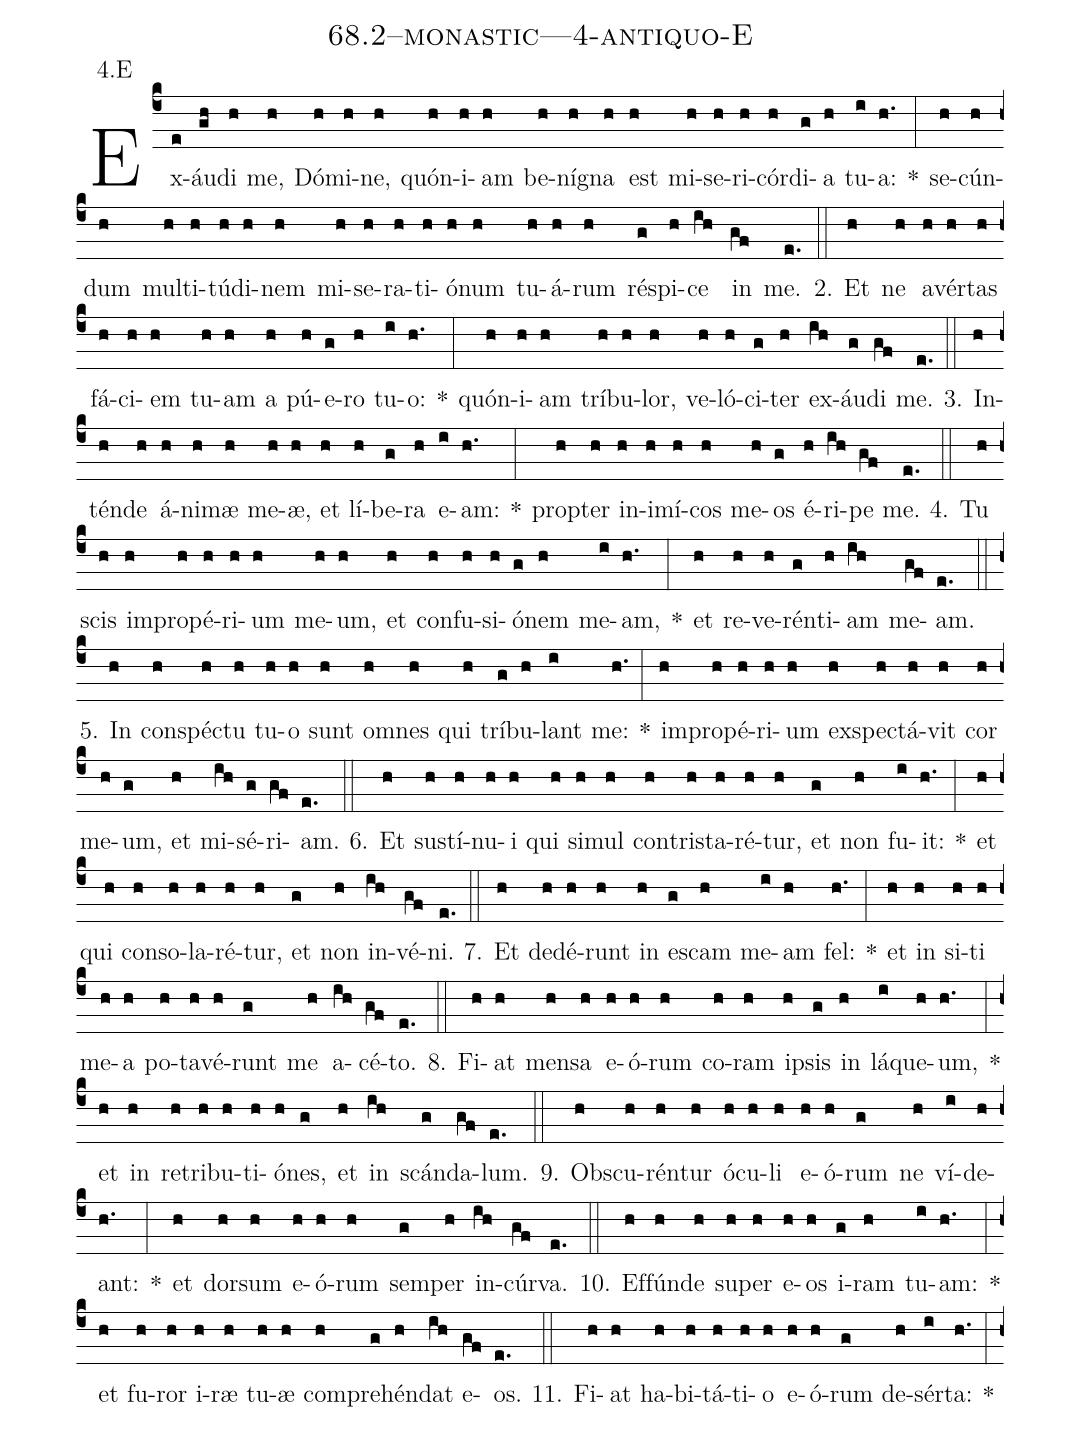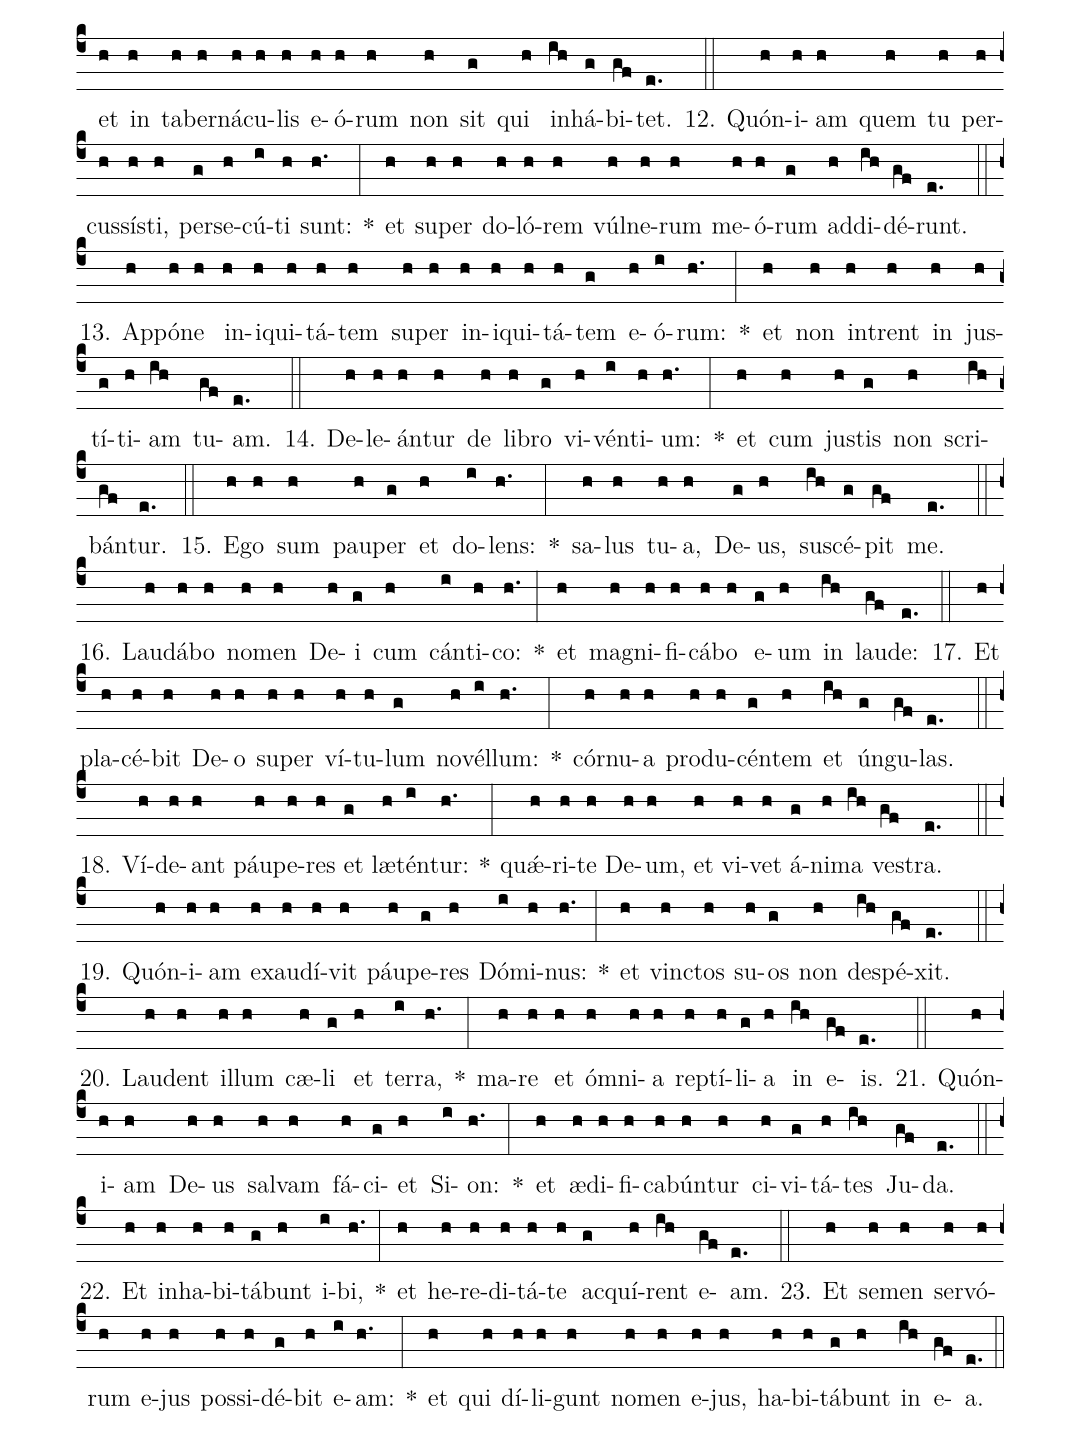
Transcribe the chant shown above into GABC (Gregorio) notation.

name: 68.2--monastic---4-antiquo-E;
annotation: 4.E;
%%
(c4)Ex(e)áu(gh)di(h) me,(h) Dó(h)mi(h)ne,(h) quón(h)i(h)am(h) be(h)ní(h)gna(h) est(h) mi(h)se(h)ri(h)cór(h)di(g)a(h) tu(i)a:(h.) *(:) se(h)cún(h)dum(h) mul(h)ti(h)tú(h)di(h)nem(h) mi(h)se(h)ra(h)ti(h)ó(h)num(h) tu(h)á(h)rum(h) ré(g)spi(h)ce(ih) in(gf) me.(e.) (::)
2. Et(h) ne(h) a(h)vér(h)tas(h) fá(h)ci(h)em(h) tu(h)am(h) a(h) pú(h)e(g)ro(h) tu(i)o:(h.) *(:) quón(h)i(h)am(h) trí(h)bu(h)lor,(h) ve(h)ló(h)ci(g)ter(h) ex(ih)áu(g)di(gf) me.(e.) (::)
3. In(h)tén(h)de(h) á(h)ni(h)mæ(h) me(h)æ,(h) et(h) lí(h)be(g)ra(h) e(i)am:(h.) *(:) prop(h)ter(h) in(h)i(h)mí(h)cos(h) me(h)os(g) é(h)ri(ih)pe(gf) me.(e.) (::)
4. Tu(h) scis(h) im(h)pro(h)pé(h)ri(h)um(h) me(h)um,(h) et(h) con(h)fu(h)si(h)ó(g)nem(h) me(i)am,(h.) *(:) et(h) re(h)ve(h)rén(g)ti(h)am(ih) me(gf)am.(e.) (::)
5. In(h) con(h)spéc(h)tu(h) tu(h)o(h) sunt(h) om(h)nes(h) qui(h) trí(g)bu(h)lant(i) me:(h.) *(:) im(h)pro(h)pé(h)ri(h)um(h) ex(h)spec(h)tá(h)vit(h) cor(h) me(h)um,(g) et(h) mi(ih)sé(g)ri(gf)am.(e.) (::)
6. Et(h) sus(h)tí(h)nu(h)i(h) qui(h) si(h)mul(h) con(h)tris(h)ta(h)ré(h)tur,(h) et(g) non(h) fu(i)it:(h.) *(:) et(h) qui(h) con(h)so(h)la(h)ré(h)tur,(h) et(g) non(h) in(ih)vé(gf)ni.(e.) (::)
7. Et(h) de(h)dé(h)runt(h) in(h) es(g)cam(h) me(i)am(h) fel:(h.) *(:) et(h) in(h) si(h)ti(h) me(h)a(h) po(h)ta(h)vé(h)runt(g) me(h) a(ih)cé(gf)to.(e.) (::)
8. Fi(h)at(h) men(h)sa(h) e(h)ó(h)rum(h) co(h)ram(h) ip(h)sis(g) in(h) lá(i)que(h)um,(h.) *(:) et(h) in(h) re(h)tri(h)bu(h)ti(h)ó(h)nes,(g) et(h) in(ih) scán(g)da(gf)lum.(e.) (::)
9. Obs(h)cu(h)rén(h)tur(h) ó(h)cu(h)li(h) e(h)ó(h)rum(g) ne(h) ví(i)de(h)ant:(h.) *(:) et(h) dor(h)sum(h) e(h)ó(h)rum(h) sem(g)per(h) in(ih)cúr(gf)va.(e.) (::)
10. Ef(h)fún(h)de(h) su(h)per(h) e(h)os(h) i(g)ram(h) tu(i)am:(h.) *(:) et(h) fu(h)ror(h) i(h)ræ(h) tu(h)æ(h) com(h)pre(g)hén(h)dat(ih) e(gf)os.(e.) (::)
11. Fi(h)at(h) ha(h)bi(h)tá(h)ti(h)o(h) e(h)ó(h)rum(g) de(h)sér(i)ta:(h.) *(:) et(h) in(h) ta(h)ber(h)ná(h)cu(h)lis(h) e(h)ó(h)rum(h) non(h) sit(g) qui(h) in(ih)há(g)bi(gf)tet.(e.) (::)
12. Quón(h)i(h)am(h) quem(h) tu(h) per(h)cus(h)sís(h)ti,(h) per(g)se(h)cú(i)ti(h) sunt:(h.) *(:) et(h) su(h)per(h) do(h)ló(h)rem(h) vúl(h)ne(h)rum(h) me(h)ó(h)rum(g) ad(h)di(ih)dé(gf)runt.(e.) (::)
13. Ap(h)pó(h)ne(h) in(h)i(h)qui(h)tá(h)tem(h) su(h)per(h) in(h)i(h)qui(h)tá(h)tem(g) e(h)ó(i)rum:(h.) *(:) et(h) non(h) in(h)trent(h) in(h) jus(h)tí(g)ti(h)am(ih) tu(gf)am.(e.) (::)
14. De(h)le(h)án(h)tur(h) de(h) li(h)bro(g) vi(h)vén(i)ti(h)um:(h.) *(:) et(h) cum(h) jus(h)tis(g) non(h) scri(ih)bán(gf)tur.(e.) (::)
15. E(h)go(h) sum(h) pau(h)per(g) et(h) do(i)lens:(h.) *(:) sa(h)lus(h) tu(h)a,(h) De(g)us,(h) su(ih)scé(g)pit(gf) me.(e.) (::)
16. Lau(h)dá(h)bo(h) no(h)men(h) De(h)i(g) cum(h) cán(i)ti(h)co:(h.) *(:) et(h) ma(h)gni(h)fi(h)cá(h)bo(h) e(g)um(h) in(ih) lau(gf)de:(e.) (::)
17. Et(h) pla(h)cé(h)bit(h) De(h)o(h) su(h)per(h) ví(h)tu(h)lum(g) no(h)vél(i)lum:(h.) *(:) cór(h)nu(h)a(h) pro(h)du(h)cén(g)tem(h) et(ih) ún(g)gu(gf)las.(e.) (::)
18. Ví(h)de(h)ant(h) páu(h)pe(h)res(h) et(g) læ(h)tén(i)tur:(h.) *(:) quǽ(h)ri(h)te(h) De(h)um,(h) et(h) vi(h)vet(h) á(g)ni(h)ma(ih) ves(gf)tra.(e.) (::)
19. Quón(h)i(h)am(h) ex(h)au(h)dí(h)vit(h) páu(h)pe(g)res(h) Dó(i)mi(h)nus:(h.) *(:) et(h) vinc(h)tos(h) su(h)os(g) non(h) de(ih)spé(gf)xit.(e.) (::)
20. Lau(h)dent(h) il(h)lum(h) cæ(h)li(g) et(h) ter(i)ra,(h.) *(:) ma(h)re(h) et(h) óm(h)ni(h)a(h) rep(h)tí(h)li(g)a(h) in(ih) e(gf)is.(e.) (::)
21. Quón(h)i(h)am(h) De(h)us(h) sal(h)vam(h) fá(h)ci(g)et(h) Si(i)on:(h.) *(:) et(h) æ(h)di(h)fi(h)ca(h)bún(h)tur(h) ci(h)vi(g)tá(h)tes(ih) Ju(gf)da.(e.) (::)
22. Et(h) in(h)ha(h)bi(h)tá(g)bunt(h) i(i)bi,(h.) *(:) et(h) he(h)re(h)di(h)tá(h)te(h) ac(g)quí(h)rent(ih) e(gf)am.(e.) (::)
23. Et(h) se(h)men(h) ser(h)vó(h)rum(h) e(h)jus(h) pos(h)si(h)dé(g)bit(h) e(i)am:(h.) *(:) et(h) qui(h) dí(h)li(h)gunt(h) no(h)men(h) e(h)jus,(h) ha(h)bi(h)tá(g)bunt(h) in(ih) e(gf)a.(e.) (::)
